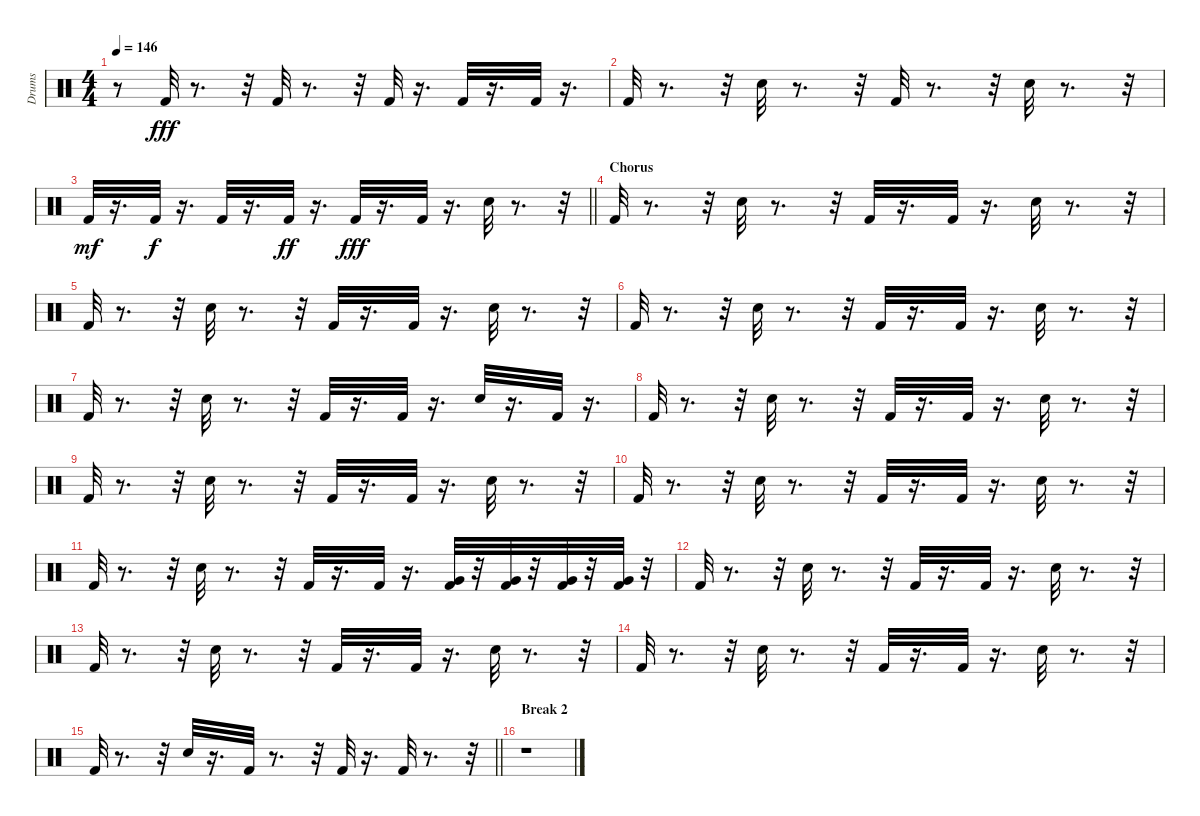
\track ("Drums" "Drums") {instrument percussion}
\staff {score}
\articulation defaults
\ts (4 4)
\tempo 146
\clef neutral
\ks c
r.8{dy fff} "Kick (hit) 2".32 r.8{d} r.32 "Kick (hit) 2".32 r.8{d} r.32 "Kick (hit) 2".32 r.16{d} "Kick (hit) 2".32 r.16{d} "Kick (hit) 2".32 r.16{d} |
"Kick (hit) 2".32 r.8{d} r.32 "Snare (hit) 2".32 r.8{d} r.32 "Kick (hit) 2".32 r.8{d} r.32 "Snare (hit) 2".32 r.8{d} r.32 |
\barLineRight lightlight "Kick (hit) 2".32{dy mf}
r.16{d} "Kick (hit) 2".32{dy f} r.16{d} "Kick (hit) 2".32 r.16{d} "Kick (hit) 2".32{dy ff} r.16{d} "Kick (hit) 2".32{dy fff} r.16{d} "Kick (hit) 2".32 r.16{d} "Snare (hit) 2".32 r.8{d} r.32 |
\section ("" "Chorus")
"Kick (hit) 2".32 r.8{d} r.32 "Snare (hit) 2".32 r.8{d} r.32 "Kick (hit) 2".32 r.16{d} "Kick (hit) 2".32 r.16{d} "Snare (hit) 2".32 r.8{d} r.32 |
"Kick (hit) 2".32 r.8{d} r.32 "Snare (hit) 2".32 r.8{d} r.32 "Kick (hit) 2".32 r.16{d} "Kick (hit) 2".32 r.16{d} "Snare (hit) 2".32 r.8{d} r.32 |
"Kick (hit) 2".32 r.8{d} r.32 "Snare (hit) 2".32 r.8{d} r.32 "Kick (hit) 2".32 r.16{d} "Kick (hit) 2".32 r.16{d} "Snare (hit) 2".32 r.8{d} r.32 |
"Kick (hit) 2".32 r.8{d} r.32 "Snare (hit) 2".32 r.8{d} r.32 "Kick (hit) 2".32 r.16{d} "Kick (hit) 2".32 r.16{d} "Snare (hit) 2".32 r.16{d} "Kick (hit) 2".32 r.16{d} |
"Kick (hit) 2".32 r.8{d} r.32 "Snare (hit) 2".32 r.8{d} r.32 "Kick (hit) 2".32 r.16{d} "Kick (hit) 2".32 r.16{d} "Snare (hit) 2".32 r.8{d} r.32 |
"Kick (hit) 2".32 r.8{d} r.32 "Snare (hit) 2".32 r.8{d} r.32 "Kick (hit) 2".32 r.16{d} "Kick (hit) 2".32 r.16{d} "Snare (hit) 2".32 r.8{d} r.32 |
"Kick (hit) 2".32 r.8{d} r.32 "Snare (hit) 2".32 r.8{d} r.32 "Kick (hit) 2".32 r.16{d} "Kick (hit) 2".32 r.16{d} "Snare (hit) 2".32 r.8{d} r.32 |
"Kick (hit) 2".32 r.8{d} r.32 "Snare (hit) 2".32 r.8{d} r.32 "Kick (hit) 2".32 r.16{d} "Kick (hit) 2".32 r.16{d} ("Kick (hit) 2" "Very Low Tom (hit)").32 r.32 ("Kick (hit) 2" "Very Low Tom (hit)").32 r.32 ("Kick (hit) 2" "Very Low Tom (hit)").32 r.32 ("Kick (hit) 2" "Very Low Tom (hit)").32 r.32 |
"Kick (hit) 2".32 r.8{d} r.32 "Snare (hit) 2".32 r.8{d} r.32 "Kick (hit) 2".32 r.16{d} "Kick (hit) 2".32 r.16{d} "Snare (hit) 2".32 r.8{d} r.32 |
"Kick (hit) 2".32 r.8{d} r.32 "Snare (hit) 2".32 r.8{d} r.32 "Kick (hit) 2".32 r.16{d} "Kick (hit) 2".32 r.16{d} "Snare (hit) 2".32 r.8{d} r.32 |
"Kick (hit) 2".32 r.8{d} r.32 "Snare (hit) 2".32 r.8{d} r.32 "Kick (hit) 2".32 r.16{d} "Kick (hit) 2".32 r.16{d} "Snare (hit) 2".32 r.8{d} r.32 |
\barLineRight lightlight "Kick (hit) 2".32
r.8{d} r.32 "Snare (hit) 2".32 r.16{d} "Kick (hit) 2".32 r.8{d} r.32 "Kick (hit) 2".32 r.16{d} "Kick (hit) 2".32 r.8{d} r.32 |
\section ("" "Break 2")
r.1
